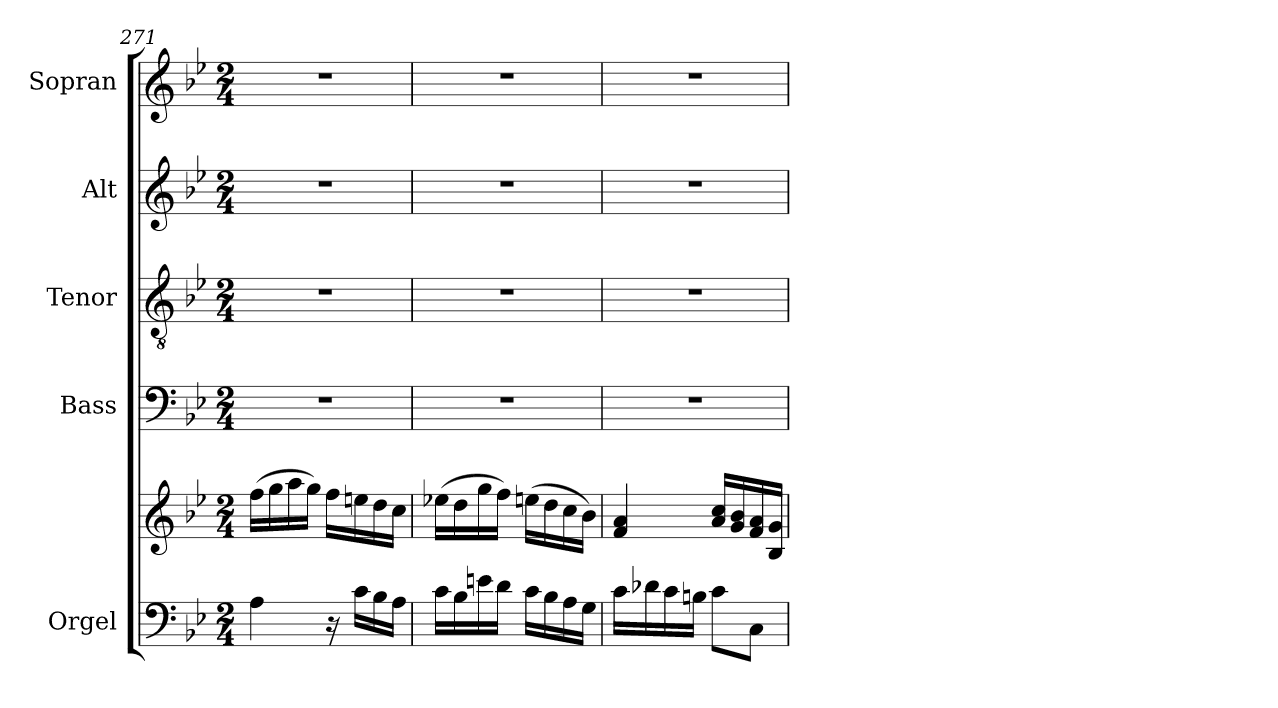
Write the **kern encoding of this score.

**kern	**kern	**kern	**kern	**kern	**kern
*part5	*part5	*part4	*part3	*part2	*part1
*staff6	*staff5	*staff4	*staff3	*staff2	*staff1
*I"Orgel	*	*I"Bass	*I"Tenor	*I"Alt	*I"Sopran
*I'Org.	*	*I'B.	*I'T.	*I'A.	*I'S.
*clefF4	*clefG2	*clefF4	*clefGv2	*clefG2	*clefG2
*k[b-e-]	*k[b-e-]	*k[b-e-]	*k[b-e-]	*k[b-e-]	*k[b-e-]
*B-:	*B-:	*B-:	*B-:	*B-:	*B-:
*M2/4	*M2/4	*M2/4	*M2/4	*M2/4	*M2/4
=271	=271	=271	=271	=271	=271
4A\	(>16ff\LL	2r	2r	2r	2r
.	16gg\	.	.	.	.
.	16aa\	.	.	.	.
.	16gg\JJ)	.	.	.	.
16r	16ff\LL	.	.	.	.
16c\LL	16een\	.	.	.	.
16B-\	16dd\	.	.	.	.
16A\JJ	16cc\JJ	.	.	.	.
=272	=272	=272	=272	=272	=272
16c\LL	(>16ee-X\LL	2r	2r	2r	2r
16B-\	16dd\	.	.	.	.
16en\	16gg\	.	.	.	.
16d\JJ	16ff\JJ)	.	.	.	.
16c\LL	(>16een\LL	.	.	.	.
16B-\	16dd\	.	.	.	.
16A\	16cc\	.	.	.	.
16G\JJ	16b-\JJ)	.	.	.	.
=273	=273	=273	=273	=273	=273
16c\LL	4f/ 4a/	2r	2r	2r	2r
16d-X\	.	.	.	.	.
16c\	.	.	.	.	.
16Bn\JJ	.	.	.	.	.
8c\L	16a/ 16cc/LL	.	.	.	.
.	16g/ 16b-/	.	.	.	.
8C\J	16f/ 16a/	.	.	.	.
.	16B-/ 16g/JJ	.	.	.	.
=	=	=	=	=	=
*-	*-	*-	*-	*-	*-
